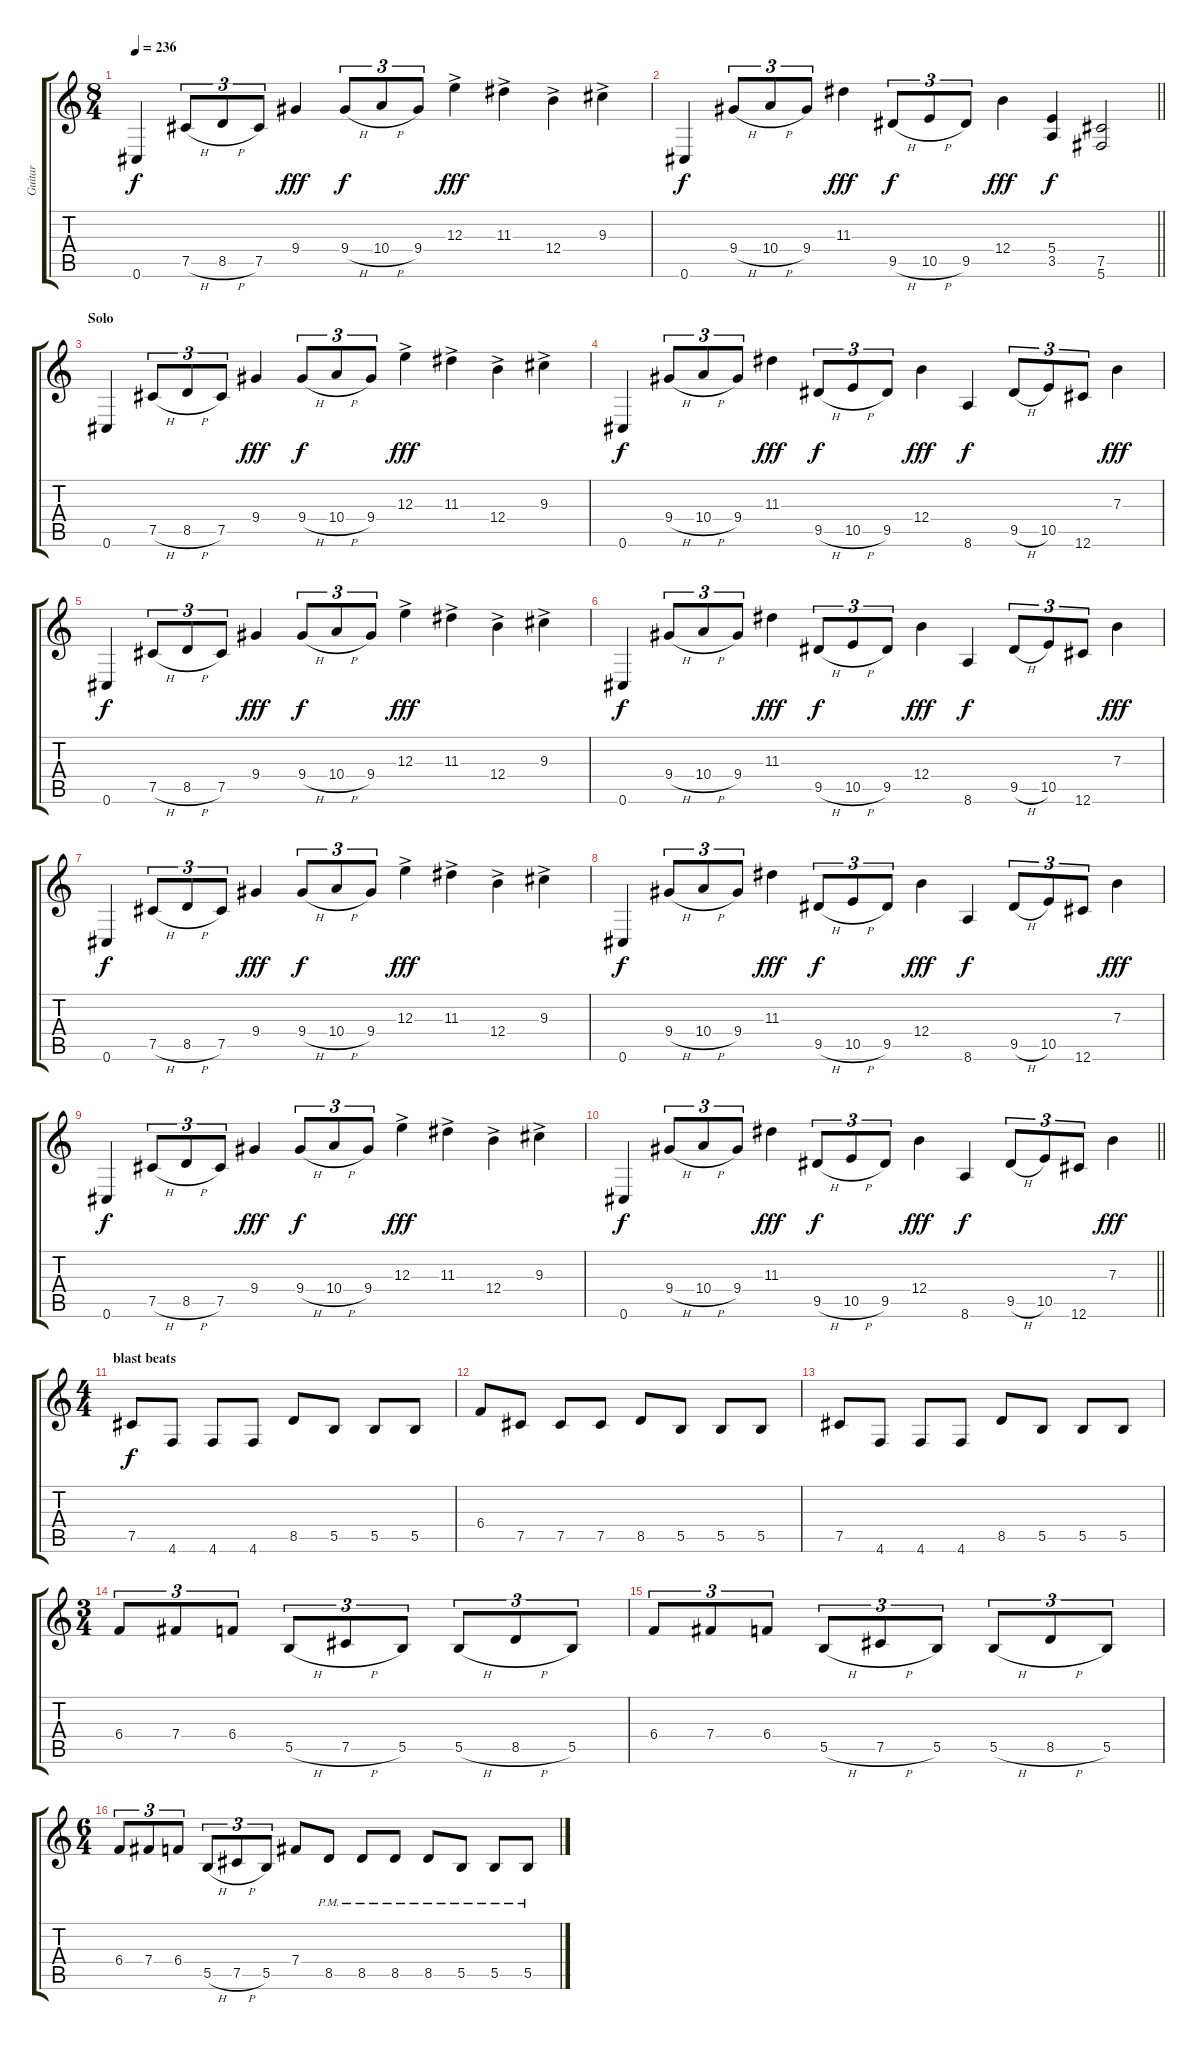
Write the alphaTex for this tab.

\track ("Guitar" "Guitar") {instrument distortionguitar}
\staff {score tabs}
\tuning (Db4 Ab3 E3 B2 Gb2 Db2) {hide}
\ts (8 4)
\tempo 236
\clef g2
\ks c
0.6.4{dy f} 7.5{h}.8{tu (3 2)} 8.5{h}.8{tu (3 2)} 7.5.8{tu (3 2)} 9.4.4{dy fff} 9.4{h}.8{tu (3 2) dy f} 10.4{h}.8{tu (3 2)} 9.4.8{tu (3 2)} 12.3{ac}.4{dy fff} 11.3{ac}.4 12.4{ac}.4 9.3{ac}.4 |
\barLineRight lightlight
0.6.4{dy f} 9.4{h}.8{tu (3 2)} 10.4{h}.8{tu (3 2)} 9.4.8{tu (3 2)} 11.3.4{dy fff} 9.5{h}.8{tu (3 2) dy f} 10.5{h}.8{tu (3 2)} 9.5.8{tu (3 2)} 12.4.4{dy fff} (5.4 3.5).4{dy f} (7.5 5.6).2 |
\section ("" "Solo")
0.6.4 7.5{h}.8{tu (3 2)} 8.5{h}.8{tu (3 2)} 7.5.8{tu (3 2)} 9.4.4{dy fff} 9.4{h}.8{tu (3 2) dy f} 10.4{h}.8{tu (3 2)} 9.4.8{tu (3 2)} 12.3{ac}.4{dy fff} 11.3{ac}.4 12.4{ac}.4 9.3{ac}.4 |
0.6.4{dy f} 9.4{h}.8{tu (3 2)} 10.4{h}.8{tu (3 2)} 9.4.8{tu (3 2)} 11.3.4{dy fff} 9.5{h}.8{tu (3 2) dy f} 10.5{h}.8{tu (3 2)} 9.5.8{tu (3 2)} 12.4.4{dy fff} 8.6.4{dy f} 9.5{h}.8{tu (3 2)} 10.5.8{tu (3 2)} 12.6.8{tu (3 2)} 7.3.4{dy fff} |
0.6.4{dy f} 7.5{h}.8{tu (3 2)} 8.5{h}.8{tu (3 2)} 7.5.8{tu (3 2)} 9.4.4{dy fff} 9.4{h}.8{tu (3 2) dy f} 10.4{h}.8{tu (3 2)} 9.4.8{tu (3 2)} 12.3{ac}.4{dy fff} 11.3{ac}.4 12.4{ac}.4 9.3{ac}.4 |
0.6.4{dy f} 9.4{h}.8{tu (3 2)} 10.4{h}.8{tu (3 2)} 9.4.8{tu (3 2)} 11.3.4{dy fff} 9.5{h}.8{tu (3 2) dy f} 10.5{h}.8{tu (3 2)} 9.5.8{tu (3 2)} 12.4.4{dy fff} 8.6.4{dy f} 9.5{h}.8{tu (3 2)} 10.5.8{tu (3 2)} 12.6.8{tu (3 2)} 7.3.4{dy fff} |
0.6.4{dy f} 7.5{h}.8{tu (3 2)} 8.5{h}.8{tu (3 2)} 7.5.8{tu (3 2)} 9.4.4{dy fff} 9.4{h}.8{tu (3 2) dy f} 10.4{h}.8{tu (3 2)} 9.4.8{tu (3 2)} 12.3{ac}.4{dy fff} 11.3{ac}.4 12.4{ac}.4 9.3{ac}.4 |
0.6.4{dy f} 9.4{h}.8{tu (3 2)} 10.4{h}.8{tu (3 2)} 9.4.8{tu (3 2)} 11.3.4{dy fff} 9.5{h}.8{tu (3 2) dy f} 10.5{h}.8{tu (3 2)} 9.5.8{tu (3 2)} 12.4.4{dy fff} 8.6.4{dy f} 9.5{h}.8{tu (3 2)} 10.5.8{tu (3 2)} 12.6.8{tu (3 2)} 7.3.4{dy fff} |
0.6.4{dy f} 7.5{h}.8{tu (3 2)} 8.5{h}.8{tu (3 2)} 7.5.8{tu (3 2)} 9.4.4{dy fff} 9.4{h}.8{tu (3 2) dy f} 10.4{h}.8{tu (3 2)} 9.4.8{tu (3 2)} 12.3{ac}.4{dy fff} 11.3{ac}.4 12.4{ac}.4 9.3{ac}.4 |
\barLineRight lightlight
0.6.4{dy f} 9.4{h}.8{tu (3 2)} 10.4{h}.8{tu (3 2)} 9.4.8{tu (3 2)} 11.3.4{dy fff} 9.5{h}.8{tu (3 2) dy f} 10.5{h}.8{tu (3 2)} 9.5.8{tu (3 2)} 12.4.4{dy fff} 8.6.4{dy f} 9.5{h}.8{tu (3 2)} 10.5.8{tu (3 2)} 12.6.8{tu (3 2)} 7.3.4{dy fff} |
\ts (4 4)
\section ("" "blast beats")
7.5.8{dy f} 4.6.8 4.6.8 4.6.8 8.5.8 5.5.8 5.5.8 5.5.8 |
6.4.8 7.5.8 7.5.8 7.5.8 8.5.8 5.5.8 5.5.8 5.5.8 |
7.5.8 4.6.8 4.6.8 4.6.8 8.5.8 5.5.8 5.5.8 5.5.8 |
\ts (3 4)
6.4.8{tu (3 2)} 7.4.8{tu (3 2)} 6.4.8{tu (3 2)} 5.5{h}.8{tu (3 2)} 7.5{h}.8{tu (3 2)} 5.5.8{tu (3 2)} 5.5{h}.8{tu (3 2)} 8.5{h}.8{tu (3 2)} 5.5.8{tu (3 2)} |
6.4.8{tu (3 2)} 7.4.8{tu (3 2)} 6.4.8{tu (3 2)} 5.5{h}.8{tu (3 2)} 7.5{h}.8{tu (3 2)} 5.5.8{tu (3 2)} 5.5{h}.8{tu (3 2)} 8.5{h}.8{tu (3 2)} 5.5.8{tu (3 2)} |
\ts (6 4)
6.4.8{tu (3 2)} 7.4.8{tu (3 2)} 6.4.8{tu (3 2)} 5.5{h}.8{tu (3 2)} 7.5{h}.8{tu (3 2)} 5.5.8{tu (3 2)} 7.4.8 8.5{pm}.8 8.5{pm}.8 8.5{pm}.8 8.5{pm}.8 5.5{pm}.8 5.5{pm}.8 5.5{pm}.8
